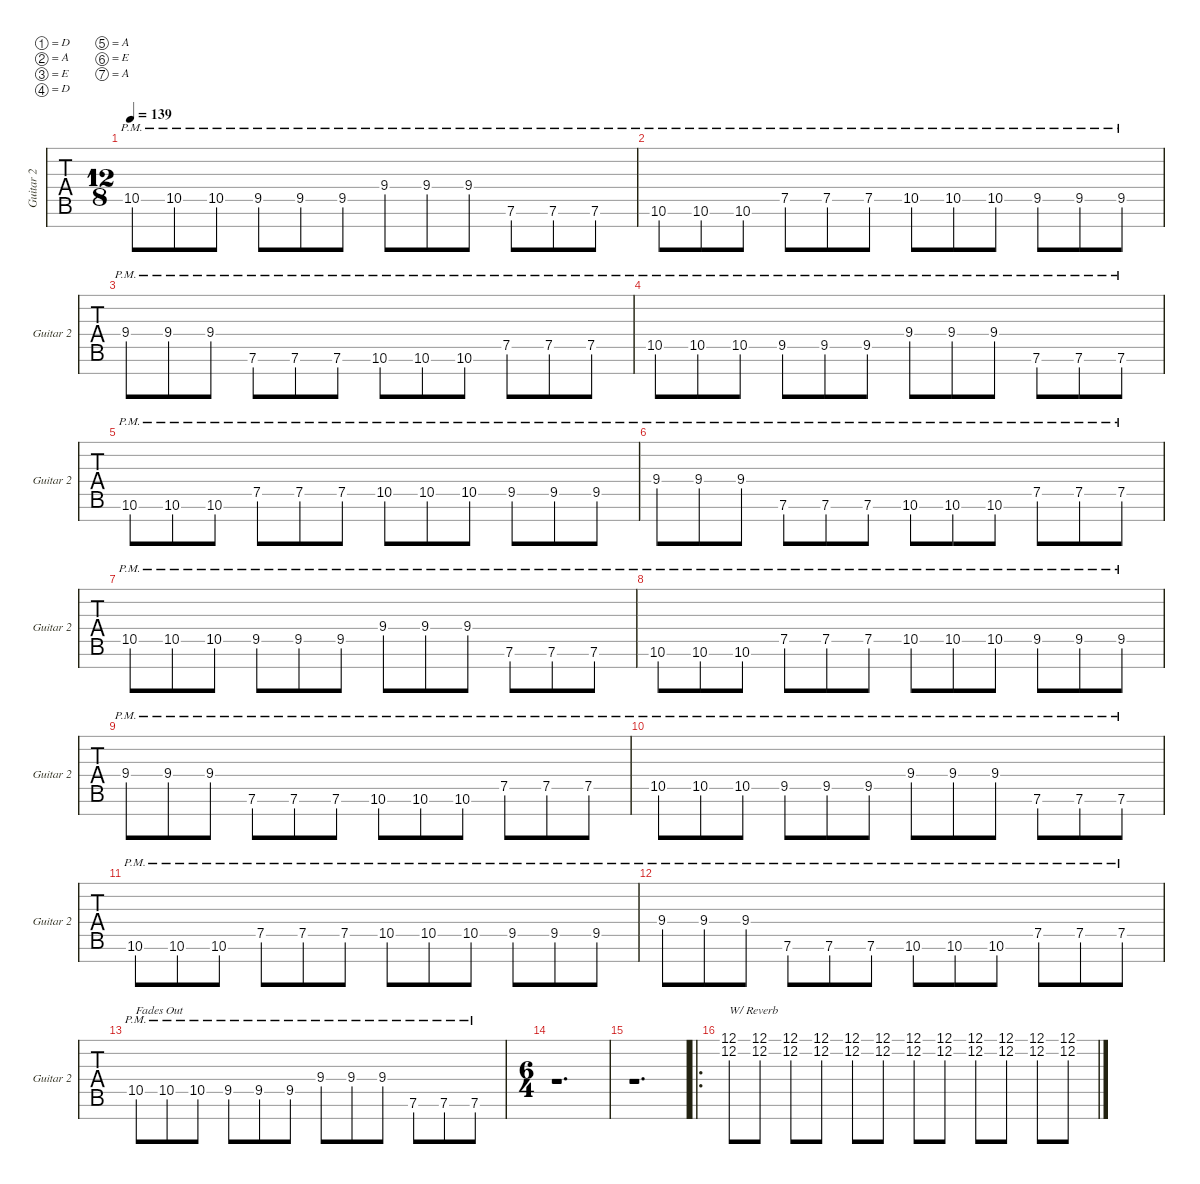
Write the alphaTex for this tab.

\defaultSystemsLayout 4
\hideDynamics
\bracketExtendMode nobrackets
\singleTrackTrackNamePolicy allsystems
\multiTrackTrackNamePolicy allsystems
\firstSystemTrackNameMode fullname
\otherSystemsTrackNameMode fullname
\otherSystemsTrackNameOrientation horizontal
\track ("Guitar 2" "Guitar 2") {instrument distortionguitar}
\staff {tabs}
\tuning (D4 A3 E3 D3 A2 E2 A1)
\ts (12 8)
\tempo 139
\clef g2
\ks c
10.5{pm}.8{dy mf} 10.5{pm}.8 10.5{pm}.8 9.5{pm}.8 9.5{pm}.8 9.5{pm}.8 9.4{pm}.8 9.4{pm}.8 9.4{pm}.8 7.6{pm}.8 7.6{pm}.8 7.6{pm}.8 |
10.6{pm}.8 10.6{pm}.8 10.6{pm}.8 7.5{pm}.8 7.5{pm}.8 7.5{pm}.8 10.5{pm}.8 10.5{pm}.8 10.5{pm}.8 9.5{pm}.8 9.5{pm}.8 9.5{pm}.8 |
9.4{pm}.8 9.4{pm}.8 9.4{pm}.8 7.6{pm}.8 7.6{pm}.8 7.6{pm}.8 10.6{pm}.8 10.6{pm}.8 10.6{pm}.8 7.5{pm}.8 7.5{pm}.8 7.5{pm}.8 |
10.5{pm}.8 10.5{pm}.8 10.5{pm}.8 9.5{pm}.8 9.5{pm}.8 9.5{pm}.8 9.4{pm}.8 9.4{pm}.8 9.4{pm}.8 7.6{pm}.8 7.6{pm}.8 7.6{pm}.8 |
10.6{pm}.8 10.6{pm}.8 10.6{pm}.8 7.5{pm}.8 7.5{pm}.8 7.5{pm}.8 10.5{pm}.8 10.5{pm}.8 10.5{pm}.8 9.5{pm}.8 9.5{pm}.8 9.5{pm}.8 |
9.4{pm}.8 9.4{pm}.8 9.4{pm}.8 7.6{pm}.8 7.6{pm}.8 7.6{pm}.8 10.6{pm}.8 10.6{pm}.8 10.6{pm}.8 7.5{pm}.8 7.5{pm}.8 7.5{pm}.8 |
10.5{pm}.8 10.5{pm}.8 10.5{pm}.8 9.5{pm}.8 9.5{pm}.8 9.5{pm}.8 9.4{pm}.8 9.4{pm}.8 9.4{pm}.8 7.6{pm}.8 7.6{pm}.8 7.6{pm}.8 |
10.6{pm}.8 10.6{pm}.8 10.6{pm}.8 7.5{pm}.8 7.5{pm}.8 7.5{pm}.8 10.5{pm}.8 10.5{pm}.8 10.5{pm}.8 9.5{pm}.8 9.5{pm}.8 9.5{pm}.8 |
9.4{pm}.8 9.4{pm}.8 9.4{pm}.8 7.6{pm}.8 7.6{pm}.8 7.6{pm}.8 10.6{pm}.8 10.6{pm}.8 10.6{pm}.8 7.5{pm}.8 7.5{pm}.8 7.5{pm}.8 |
10.5{pm}.8 10.5{pm}.8 10.5{pm}.8 9.5{pm}.8 9.5{pm}.8 9.5{pm}.8 9.4{pm}.8 9.4{pm}.8 9.4{pm}.8 7.6{pm}.8 7.6{pm}.8 7.6{pm}.8 |
10.6{pm}.8 10.6{pm}.8 10.6{pm}.8 7.5{pm}.8 7.5{pm}.8 7.5{pm}.8 10.5{pm}.8 10.5{pm}.8 10.5{pm}.8 9.5{pm}.8 9.5{pm}.8 9.5{pm}.8 |
9.4{pm}.8 9.4{pm}.8 9.4{pm}.8 7.6{pm}.8 7.6{pm}.8 7.6{pm}.8 10.6{pm}.8 10.6{pm}.8 10.6{pm}.8 7.5{pm}.8 7.5{pm}.8 7.5{pm}.8 |
10.5{pm}.8{txt "Fades Out"} 10.5{pm}.8 10.5{pm}.8 9.5{pm}.8 9.5{pm}.8 9.5{pm}.8 9.4{pm}.8 9.4{pm}.8 9.4{pm}.8 7.6{pm}.8 7.6{pm}.8 7.6{pm}.8 |
\ts (6 4)
r.1{d} |
r.1{d} |
\ro
(12.2 12.1).8{txt "W/ Reverb"} (12.2 12.1).8 (12.2 12.1).8 (12.2 12.1).8 (12.2 12.1).8 (12.2 12.1).8 (12.2 12.1).8 (12.2 12.1).8 (12.2 12.1).8 (12.2 12.1).8 (12.2 12.1).8 (12.2 12.1).8
